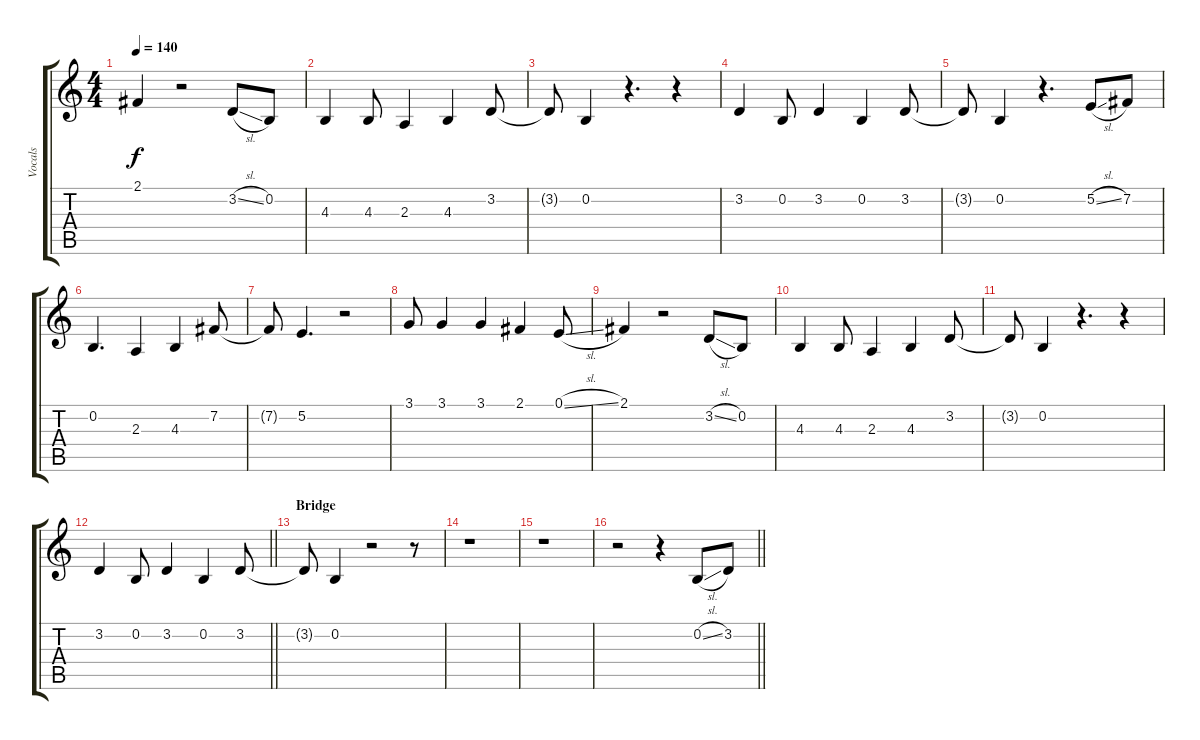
\track ("Vocals" "Vocals") {instrument lead1square}
\staff {score tabs}
\tuning (E4 B3 G3 D3 A2 E2) {hide}
\ts (4 4)
\tempo 140
\clef g2
\ks c
2.1.4{dy f} r.2 3.2{sl}.8 0.2.8 |
4.3.4 4.3.8 2.3.4 4.3.4 3.2.8 |
3.2{t}.8 0.2.4 r.4{d} r.4 |
3.2.4 0.2.8 3.2.4 0.2.4 3.2.8 |
3.2{t}.8 0.2.4 r.4{d} 5.2{sl}.8 7.2.8 |
0.2.4{d} 2.3.4 4.3.4 7.2.8 |
7.2{t}.8 5.2.4{d} r.2 |
3.1.8 3.1.4 3.1.4 2.1.4 0.1{sl}.8 |
2.1.4 r.2 3.2{sl}.8 0.2.8 |
4.3.4 4.3.8 2.3.4 4.3.4 3.2.8 |
3.2{t}.8 0.2.4 r.4{d} r.4 |
\barLineRight lightlight
3.2.4 0.2.8 3.2.4 0.2.4 3.2.8 |
\section ("" "Bridge")
3.2{t}.8 0.2.4 r.2 r.8 |
r.1 |
r.1 |
\barLineRight lightlight
r.2 r.4 0.2{sl}.8 3.2.8
